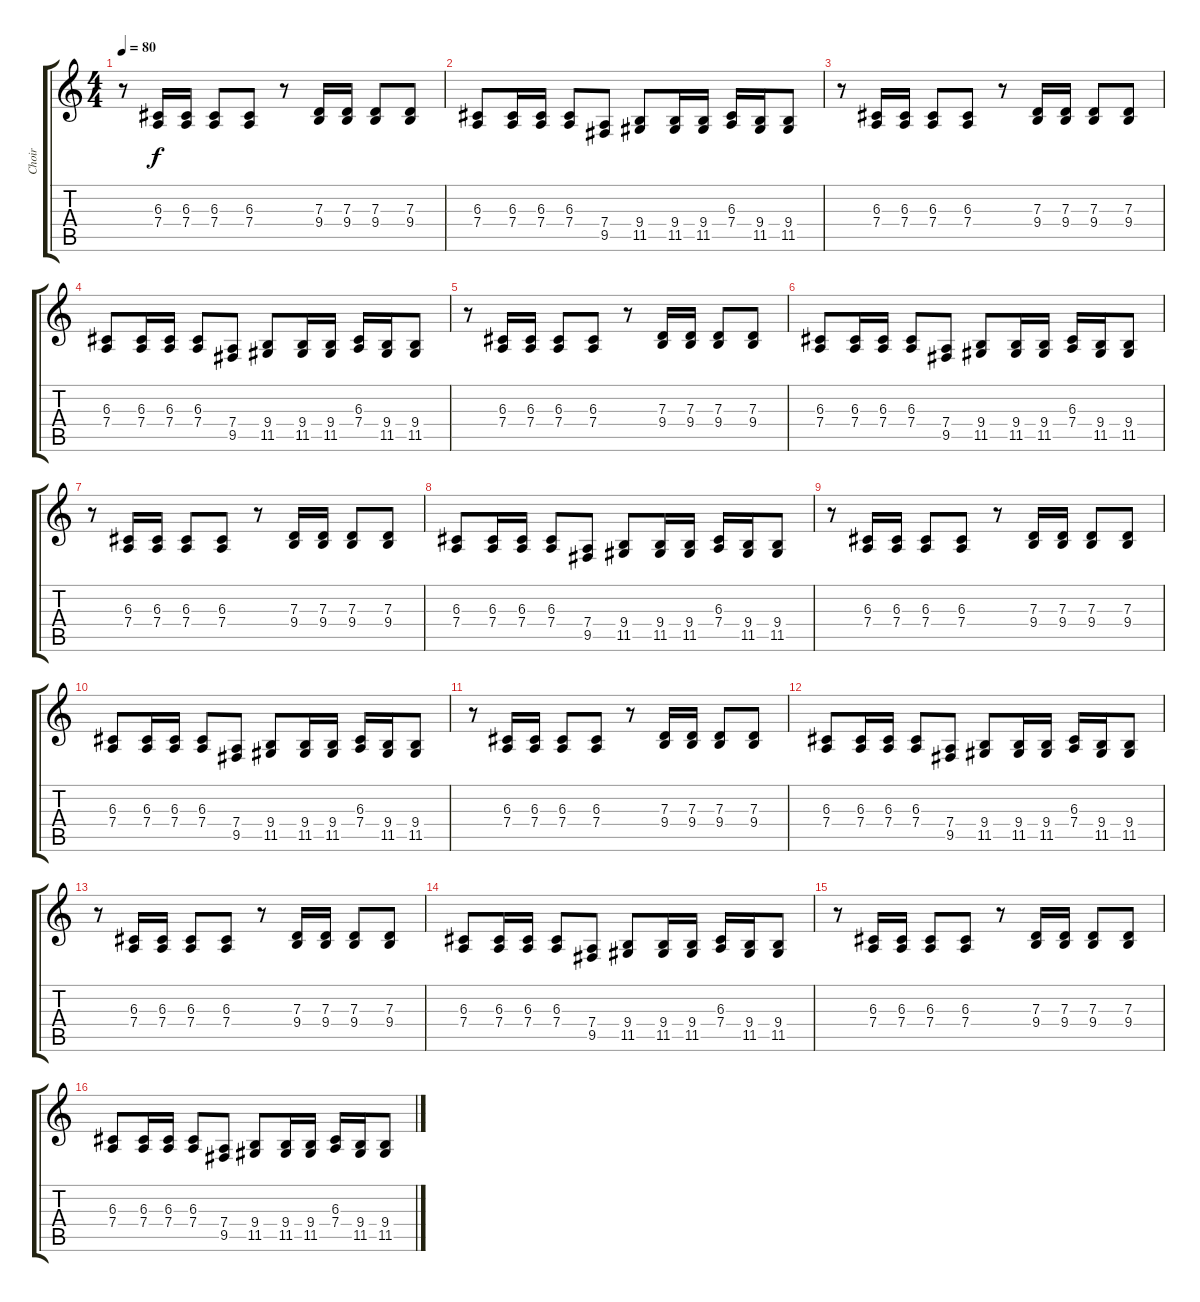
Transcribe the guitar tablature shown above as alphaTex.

\track ("Choir" "Choir") {instrument pad4choir}
\staff {score tabs}
\tuning (E4 B3 G3 D3 A2 E2) {hide}
\ts (4 4)
\tempo 80
\clef g2
\ks c
r.8{dy f} (6.3 7.4).16 (6.3 7.4).16 (6.3 7.4).8 (6.3 7.4).8 r.8 (7.3 9.4).16 (7.3 9.4).16 (7.3 9.4).8 (7.3 9.4).8 |
(6.3 7.4).8 (6.3 7.4).16 (6.3 7.4).16 (6.3 7.4).8 (7.4 9.5).8 (9.4 11.5).8 (9.4 11.5).16 (9.4 11.5).16 (6.3 7.4).16 (9.4 11.5).16 (9.4 11.5).8 |
r.8 (6.3 7.4).16 (6.3 7.4).16 (6.3 7.4).8 (6.3 7.4).8 r.8 (7.3 9.4).16 (7.3 9.4).16 (7.3 9.4).8 (7.3 9.4).8 |
(6.3 7.4).8 (6.3 7.4).16 (6.3 7.4).16 (6.3 7.4).8 (7.4 9.5).8 (9.4 11.5).8 (9.4 11.5).16 (9.4 11.5).16 (6.3 7.4).16 (9.4 11.5).16 (9.4 11.5).8 |
r.8 (6.3 7.4).16 (6.3 7.4).16 (6.3 7.4).8 (6.3 7.4).8 r.8 (7.3 9.4).16 (7.3 9.4).16 (7.3 9.4).8 (7.3 9.4).8 |
(6.3 7.4).8 (6.3 7.4).16 (6.3 7.4).16 (6.3 7.4).8 (7.4 9.5).8 (9.4 11.5).8 (9.4 11.5).16 (9.4 11.5).16 (6.3 7.4).16 (9.4 11.5).16 (9.4 11.5).8 |
r.8 (6.3 7.4).16 (6.3 7.4).16 (6.3 7.4).8 (6.3 7.4).8 r.8 (7.3 9.4).16 (7.3 9.4).16 (7.3 9.4).8 (7.3 9.4).8 |
(6.3 7.4).8 (6.3 7.4).16 (6.3 7.4).16 (6.3 7.4).8 (7.4 9.5).8 (9.4 11.5).8 (9.4 11.5).16 (9.4 11.5).16 (6.3 7.4).16 (9.4 11.5).16 (9.4 11.5).8 |
r.8 (6.3 7.4).16 (6.3 7.4).16 (6.3 7.4).8 (6.3 7.4).8 r.8 (7.3 9.4).16 (7.3 9.4).16 (7.3 9.4).8 (7.3 9.4).8 |
(6.3 7.4).8 (6.3 7.4).16 (6.3 7.4).16 (6.3 7.4).8 (7.4 9.5).8 (9.4 11.5).8 (9.4 11.5).16 (9.4 11.5).16 (6.3 7.4).16 (9.4 11.5).16 (9.4 11.5).8 |
r.8 (6.3 7.4).16 (6.3 7.4).16 (6.3 7.4).8 (6.3 7.4).8 r.8 (7.3 9.4).16 (7.3 9.4).16 (7.3 9.4).8 (7.3 9.4).8 |
(6.3 7.4).8 (6.3 7.4).16 (6.3 7.4).16 (6.3 7.4).8 (7.4 9.5).8 (9.4 11.5).8 (9.4 11.5).16 (9.4 11.5).16 (6.3 7.4).16 (9.4 11.5).16 (9.4 11.5).8 |
r.8 (6.3 7.4).16 (6.3 7.4).16 (6.3 7.4).8 (6.3 7.4).8 r.8 (7.3 9.4).16 (7.3 9.4).16 (7.3 9.4).8 (7.3 9.4).8 |
(6.3 7.4).8 (6.3 7.4).16 (6.3 7.4).16 (6.3 7.4).8 (7.4 9.5).8 (9.4 11.5).8 (9.4 11.5).16 (9.4 11.5).16 (6.3 7.4).16 (9.4 11.5).16 (9.4 11.5).8 |
r.8 (6.3 7.4).16 (6.3 7.4).16 (6.3 7.4).8 (6.3 7.4).8 r.8 (7.3 9.4).16 (7.3 9.4).16 (7.3 9.4).8 (7.3 9.4).8 |
(6.3 7.4).8 (6.3 7.4).16 (6.3 7.4).16 (6.3 7.4).8 (7.4 9.5).8 (9.4 11.5).8 (9.4 11.5).16 (9.4 11.5).16 (6.3 7.4).16 (9.4 11.5).16 (9.4 11.5).8
